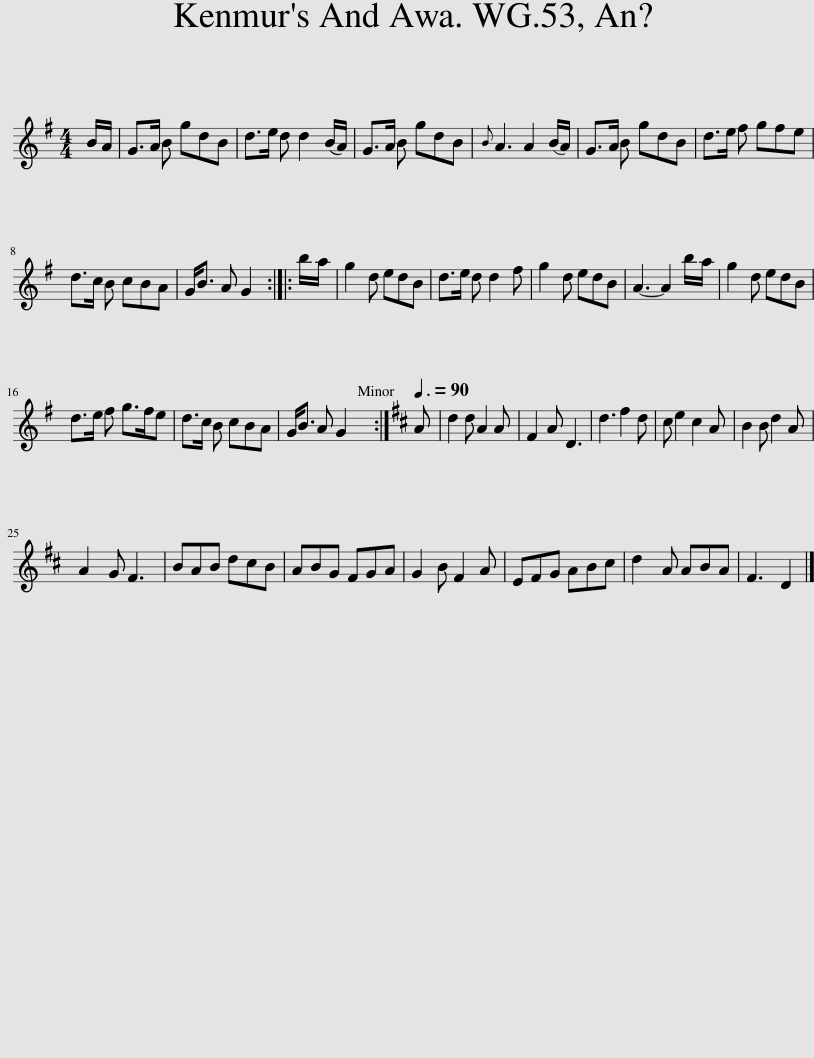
X:1
L:1/8
M:4/4
I:linebreak $
K:G
V:1 treble
V:1
 B/A/ | G>A B gdB | d>e d d2 (B/A/) | G>A B gdB |{B} A3 A2 (B/A/) | %5
 G>A B gdB | d>e f gfe |$ d>c B cBA | G<B A G2 :: b/a/ | %10
 g2 d edB | d>e d d2 f | g2 d edB | A3- A2 b/a/ | g2 d edB |$ %15
 d>e f g>fe | d>c B cBA | G<B A G2 :|[K:D][Q:3/8=90] A | d2 d A2 A | %20
 F2 A D3 | d3 f2 d | c e2 c2 A | B2 B d2 A |$ A2 G F3 | %25
 BAB dcB | ABG FGA | G2 B F2 A | EFG ABc | d2 A ABA | %30
 F3 D2 |] %31
